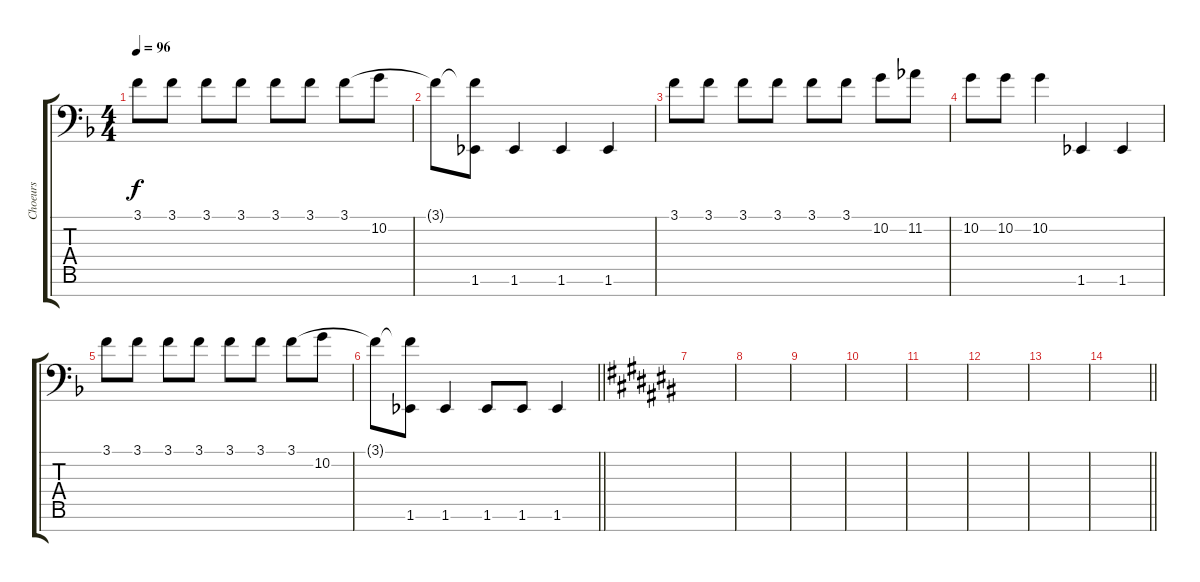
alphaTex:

\track ("Choeurs" "Choeurs") {instrument trumpet}
\staff {score tabs}
\tuning (D4 A3 F3 C3 G2 D2 A1) {hide}
\ts (4 4)
\tempo 96
\clef f4
\ks f
3.1.8{dy f} 3.1.8 3.1.8 3.1.8 3.1.8 3.1.8 3.1.8 10.2.8 |
3.1{t}.8 (3.1{t} 1.6).8 1.6.4 1.6.4 1.6.4 |
3.1.8 3.1.8 3.1.8 3.1.8 3.1.8 3.1.8 10.2.8 11.2.8 |
10.2.8 10.2.8 10.2.4 1.6.4 1.6.4 |
3.1.8 3.1.8 3.1.8 3.1.8 3.1.8 3.1.8 3.1.8 10.2.8 |
\barLineRight lightlight
3.1{t}.8 (3.1{t} 1.6).8 1.6.4 1.6.8 1.6.8 1.6.4 |
\ks c#
|
|
|
|
|
|
|
\barLineRight lightlight
